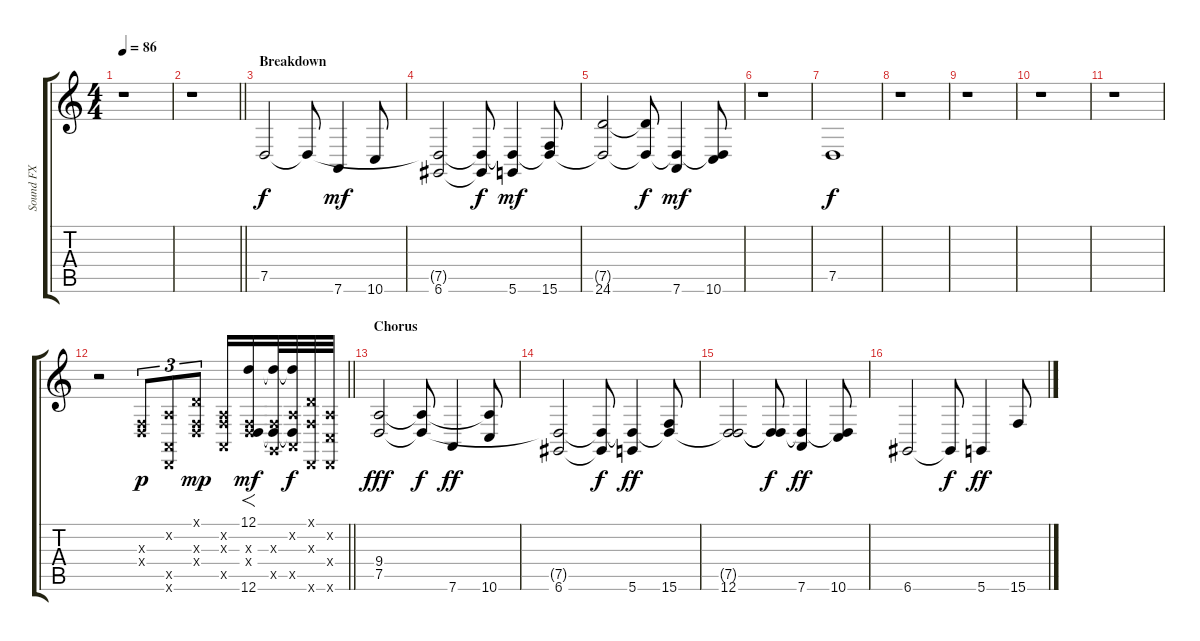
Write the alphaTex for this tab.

\track ("Sound FX" "Sound FX") {instrument lead6voice}
\staff {score tabs}
\tuning (D4 A3 F3 C3 G2 D2) {hide}
\ts (4 4)
\tempo 86
\clef g2
\ks c
r.1{dy f} |
\barLineRight lightlight
r.1{instrument pad8sweep} |
\section ("" "Breakdown")
7.5.2 7.5{t}.8 7.6.4{dy mf instrument acousticgrandpiano} 10.6.8 |
(7.5{t} 6.6).2 (7.5{t} 6.6{t}).8{dy f} (7.5{t} 5.6).4{dy mf} (7.5{t} 15.6).8 |
(7.5{t} 24.6).2 (7.5{t} 24.6{t}).8{dy f} (7.5{t} 7.6).4{dy mf} (7.5{t} 10.6).8 |
r.1{volume 14 instrument pad8sweep} |
7.5.1{dy f} |
r.1 |
r.1 |
r.1 |
r.1 |
\barLineRight lightlight
r.2{volume 7 instrument bagpipe} (0.3{x} 2.4{x}).8{tu (3 2) dy p} (0.2{x} 2.5{x} 0.6{x}).8{tu (3 2)} (0.1{x} 0.3{x} 2.4{x}).8{tu (3 2) dy mp} (0.2{x} 0.3{x} 2.5{x}).16 (12.1 0.3{x} 2.4{x} 12.6).16{f dy mf} (12.1{t} 0.3{x} 0.5{x} 12.6{t}).32 (12.1{t} 0.2{x} 2.5{x} 12.6{t}).32{dy f} (0.1{x} 0.3{x} 0.6{x}).32 (0.2{x} 0.4{x} 0.6{x}).32 |
\section ("" "Chorus")
(9.4 7.5).2{dy fff volume 10 instrument pad8sweep} (9.4{t} 7.5{t}).8{dy f} 7.6.4{dy ff instrument acousticgrandpiano} (9.4{t} 10.6).8 |
(7.5{t} 6.6).2 (7.5{t} 6.6{t}).8{dy f} (7.5{t} 5.6).4{dy ff} (7.5{t} 15.6).8 |
(7.5{t} 12.6).2 (7.5{t} 12.6{t}).8{dy f} (7.5{t} 7.6).4{dy ff} (7.5{t} 10.6).8 |
6.6.2 6.6{t}.8{dy f} 5.6.4{dy ff} 15.6.8
